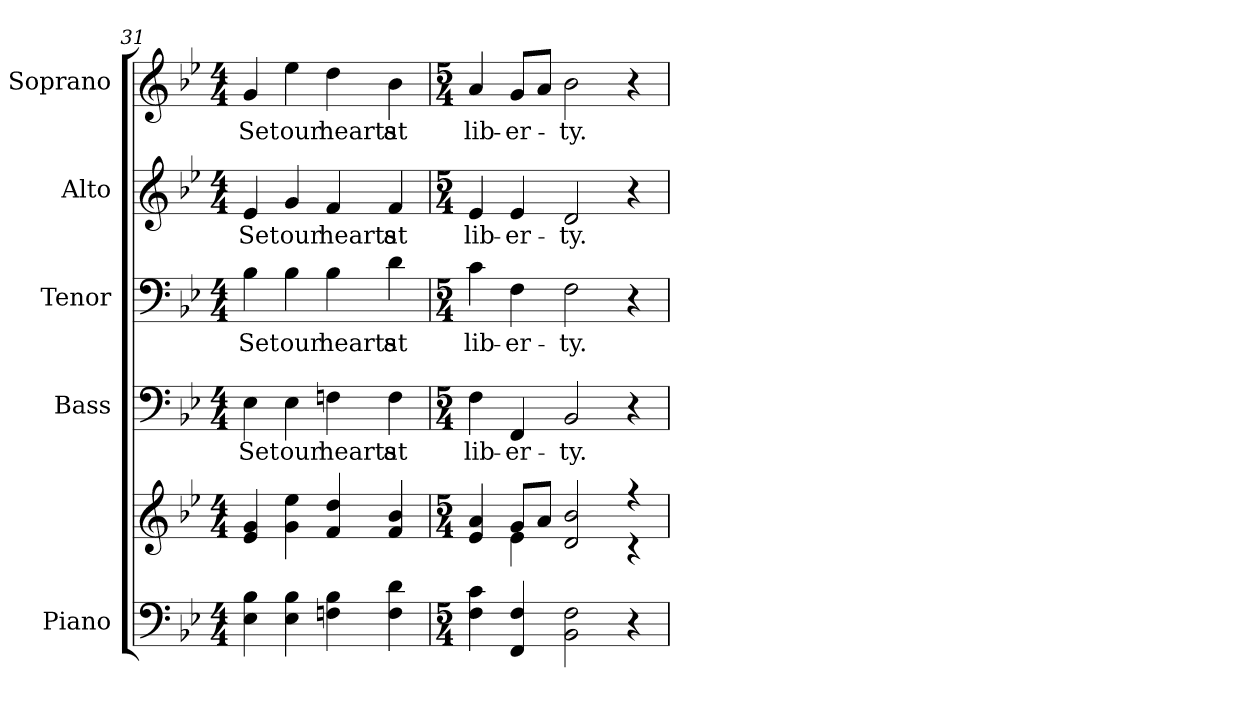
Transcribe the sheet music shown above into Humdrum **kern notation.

**kern	**kern	**kern	**text	**kern	**text	**kern	**text	**kern	**text
*part5	*part5	*part4	*part4	*part3	*part3	*part2	*part2	*part1	*part1
*staff6	*staff5	*staff4	*staff4	*staff3	*staff3	*staff2	*staff2	*staff1	*staff1
*I"Piano	*	*I"Bass	*	*I"Tenor	*	*I"Alto	*	*I"Soprano	*
*I'Pno.	*	*I'B.	*	*I'T.	*	*I'A.	*	*I'S.	*
!!LO:PB:g=z
*clefF4	*clefG2	*clefF4	*	*clefF4	*	*clefG2	*	*clefG2	*
*k[b-e-]	*k[b-e-]	*k[b-e-]	*	*k[b-e-]	*	*k[b-e-]	*	*k[b-e-]	*
*B-:	*B-:	*B-:	*	*B-:	*	*B-:	*	*B-:	*
*M4/4	*M4/4	*M4/4	*	*M4/4	*	*M4/4	*	*M4/4	*
=31	=31	=31	=31	=31	=31	=31	=31	=31	=31
!	!	!	!LO:LY:b:color=#000000	!	!	!	!	!	!
!	!	!	!	!	!LO:LY:b:color=#000000	!	!	!	!
!	!	!	!	!	!	!	!LO:LY:b:color=#000000	!	!
!	!	!	!	!	!	!	!	!	!LO:LY:b:color=#000000
4E-i\ 4B-i	4e-i/ 4gi	4E-i\	Set	4B-i\	Set	4e-i/	Set	4gi/	Set
!	!	!	!LO:LY:b:color=#000000	!	!	!	!	!	!
!	!	!	!	!	!LO:LY:b:color=#000000	!	!	!	!
!	!	!	!	!	!	!	!LO:LY:b:color=#000000	!	!
!	!	!	!	!	!	!	!	!	!LO:LY:b:color=#000000
4E-i\ 4B-i	4gi\ 4ee-i	4E-i\	our	4B-i\	our	4gi/	our	4ee-i\	our
!	!	!	!LO:LY:b:color=#000000	!	!	!	!	!	!
!	!	!	!	!	!LO:LY:b:color=#000000	!	!	!	!
!	!	!	!	!	!	!	!LO:LY:b:color=#000000	!	!
!	!	!	!	!	!	!	!	!	!LO:LY:b:color=#000000
4Fni\ 4B-i	4fi/ 4ddi	4Fni\	hearts	4B-i\	hearts	4fi/	hearts	4ddi\	hearts
!	!	!	!LO:LY:b:color=#000000	!	!	!	!	!	!
!	!	!	!	!	!LO:LY:b:color=#000000	!	!	!	!
!	!	!	!	!	!	!	!LO:LY:b:color=#000000	!	!
!	!	!	!	!	!	!	!	!	!LO:LY:b:color=#000000
4Fi\ 4di	4fi/ 4b-i	4Fi\	at	4di\	at	4fi/	at	4b-i\	at
=32	=32	=32	=32	=32	=32	=32	=32	=32	=32
*M5/4	*M5/4	*M5/4	*	*M5/4	*	*M5/4	*	*M5/4	*
*	*^	*	*	*	*	*	*	*	*
!	!	!	!	!LO:LY:b:color=#000000	!	!	!	!	!	!
!	!	!	!	!	!	!LO:LY:b:color=#000000	!	!	!	!
!	!	!	!	!	!	!	!	!LO:LY:b:color=#000000	!	!
!	!	!	!	!	!	!	!	!	!	!LO:LY:b:color=#000000
4Fi\ 4ci	4e-i/ 4ai	4ryy	4Fi\	lib-	4ci\	lib-	4e-i/	lib-	4ai/	lib-
!	!	!	!	!LO:LY:b:color=#000000	!	!	!	!	!	!
!	!	!	!	!	!	!LO:LY:b:color=#000000	!	!	!	!
!	!	!	!	!	!	!	!	!LO:LY:b:color=#000000	!	!
!	!	!	!	!	!	!	!	!	!	!LO:LY:b:color=#000000
4FFi/ 4Fi	8gi/L	4e-i\	4FFi/	-er-	4Fi\	-er-	4e-i/	-er-	8gi/L	-er-
.	8ai/J	.	.	.	.	.	.	.	8ai/J	.
!	!	!	!	!LO:LY:b:color=#000000	!	!	!	!	!	!
!	!	!	!	!	!	!LO:LY:b:color=#000000	!	!	!	!
!	!	!	!	!	!	!	!	!LO:LY:b:color=#000000	!	!
!	!	!	!	!	!	!	!	!	!	!LO:LY:b:color=#000000
2BB-i\ 2Fi	2di/ 2b-i	2ryy	2BB-i/	-ty.	2Fi\	-ty.	2di/	-ty.	2b-i\	-ty.
4r	4r	4r	4r	.	4r	.	4r	.	4r	.
*	*v	*v	*	*	*	*	*	*	*	*
=	=	=	=	=	=	=	=	=	=
*-	*-	*-	*-	*-	*-	*-	*-	*-	*-
